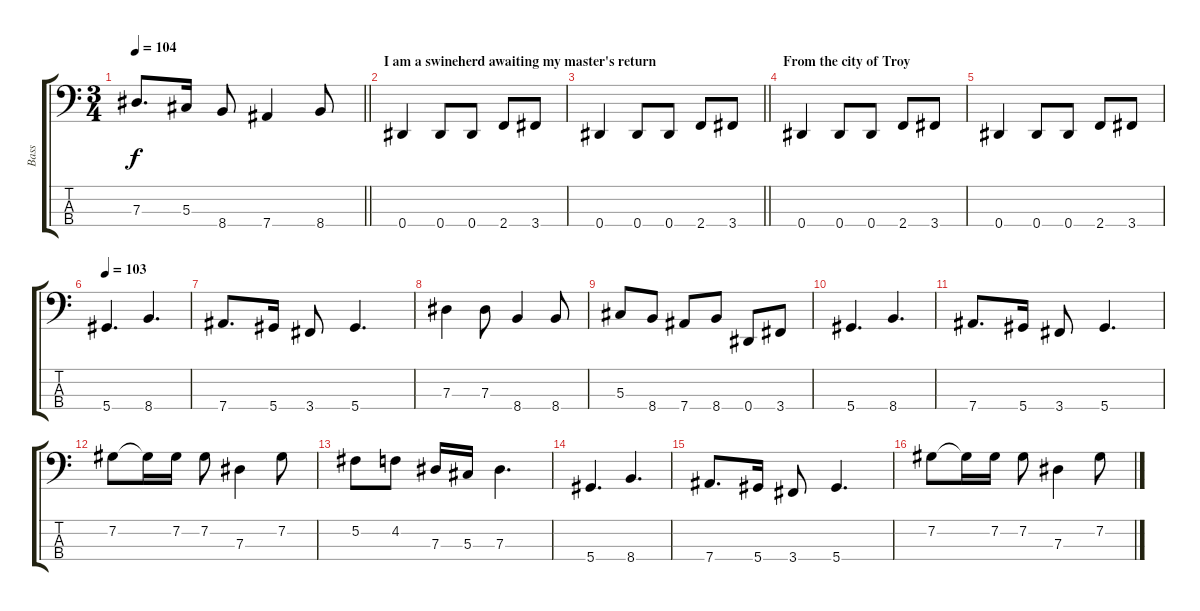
\track ("Bass" "Bass") {instrument electricbassfinger}
\staff {score tabs}
\tuning (Gb2 Db2 Ab1 Eb1) {hide}
\ts (3 4)
\tempo 104
\clef f4
\barLineRight lightlight
\ks c
7.3.8{d dy f} 5.3.16 8.4.8 7.4.4 8.4.8 |
\section ("" "I am a swineherd awaiting my master's return")
0.4.4 0.4.8 0.4.8 2.4.8 3.4.8 |
\barLineRight lightlight
0.4.4 0.4.8 0.4.8 2.4.8 3.4.8 |
\section ("" "From the city of Troy")
0.4.4 0.4.8 0.4.8 2.4.8 3.4.8 |
0.4.4 0.4.8 0.4.8 2.4.8 3.4.8 |
\tempo 103
5.4.4{d} 8.4.4{d} |
7.4.8{d} 5.4.16 3.4.8 5.4.4{d} |
7.3.4 7.3.8 8.4.4 8.4.8 |
5.3.8 8.4.8 7.4.8 8.4.8 0.4.8 3.4.8 |
5.4.4{d} 8.4.4{d} |
7.4.8{d} 5.4.16 3.4.8 5.4.4{d} |
7.2.8 7.2{t}.16 7.2.16 7.2.8 7.3.4 7.2.8 |
5.2.8 4.2.8 7.3.16 5.3.16 7.3.4{d} |
5.4.4{d} 8.4.4{d} |
7.4.8{d} 5.4.16 3.4.8 5.4.4{d} |
7.2.8 7.2{t}.16 7.2.16 7.2.8 7.3.4 7.2.8
